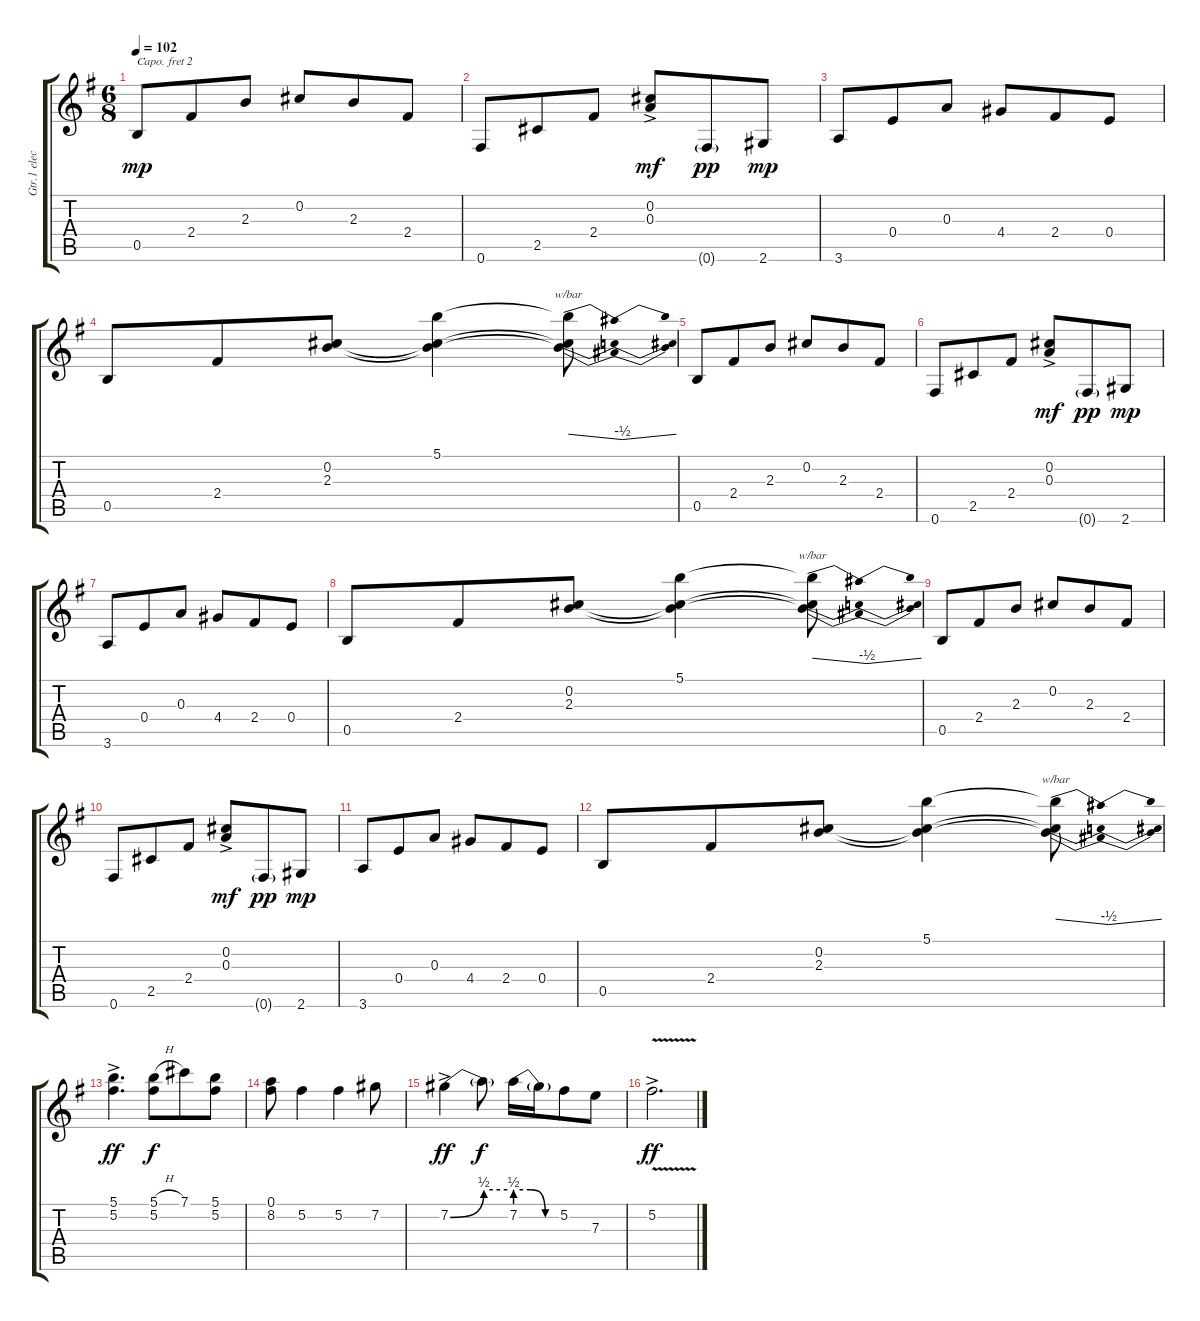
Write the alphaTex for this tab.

\track ("Gtr.1 electric w/distortion" "Gtr.1 elec") {instrument distortionguitar}
\staff {score tabs}
\capo 2
\tuning (E4 B3 G3 D3 A2 E2) {hide}
\ts (6 8)
\tempo 102
\clef g2
\ks g
0.5.8{dy mp} 2.4.8 2.3.8 0.2.8 2.3.8 2.4.8 |
0.6.8 2.5.8 2.4.8 (0.2{ac} 0.3{ac}).8{dy mf} 0.6{g}.8{dy pp} 2.6.8{dy mp} |
3.6.8 0.4.8 0.3.8 4.4.8 2.4.8 0.4.8 |
0.5.8 2.4.8 (0.2 2.3).8 (5.1 0.2{t} 2.3{t}).4 (5.1{t} 0.2{t} 2.3{t}).8{tbe (dip default 0 0 30 -2 60 0)} |
0.5.8 2.4.8 2.3.8 0.2.8 2.3.8 2.4.8 |
0.6.8 2.5.8 2.4.8 (0.2{ac} 0.3{ac}).8{dy mf} 0.6{g}.8{dy pp} 2.6.8{dy mp} |
3.6.8 0.4.8 0.3.8 4.4.8 2.4.8 0.4.8 |
0.5.8 2.4.8 (0.2 2.3).8 (5.1 0.2{t} 2.3{t}).4 (5.1{t} 0.2{t} 2.3{t}).8{tbe (dip default 0 0 30 -2 60 0)} |
0.5.8 2.4.8 2.3.8 0.2.8 2.3.8 2.4.8 |
0.6.8 2.5.8 2.4.8 (0.2{ac} 0.3{ac}).8{dy mf} 0.6{g}.8{dy pp} 2.6.8{dy mp} |
3.6.8 0.4.8 0.3.8 4.4.8 2.4.8 0.4.8 |
0.5.8 2.4.8 (0.2 2.3).8 (5.1 0.2{t} 2.3{t}).4 (5.1{t} 0.2{t} 2.3{t}).8{tbe (dip default 0 0 30 -2 60 0)} |
(5.1{ac} 5.2{ac}).4{d dy ff} (5.1{h} 5.2).8{dy f} 7.1.8 (5.1 5.2).8 |
(0.1 8.2).8 5.2.4 5.2.4 7.2.8 |
7.2{be (bend 0 0 60 2) ac}.4{dy ff} 7.2{be (hold 0 2 60 2) t}.8{dy f} 7.2{be (custom 0 2 20 2 40 0 60 0)}.16 7.2{t}.16 5.2.8 7.3.8 |
5.2{v ac}.2{d dy ff}
